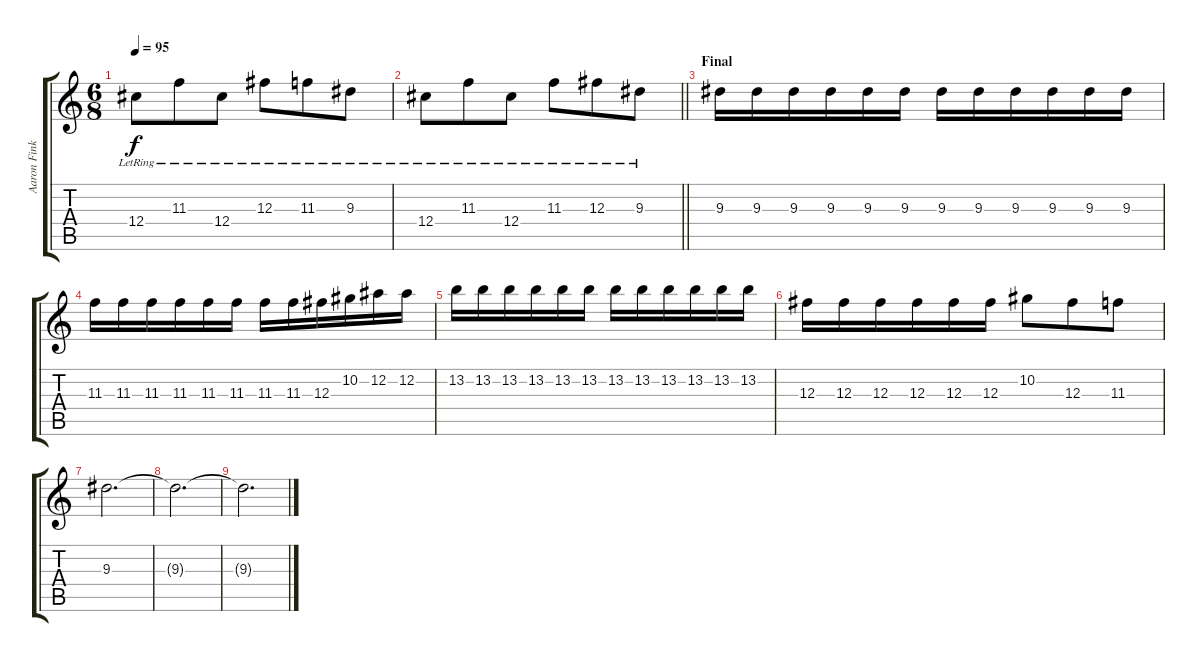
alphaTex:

\track ("Aaron Fink" "Aaron Fink") {instrument electricguitarjazz}
\staff {score tabs}
\tuning (Eb4 Bb3 Gb3 Db3 Ab2 Db2) {hide}
\ts (6 8)
\tempo 95
\clef g2
\ks c
12.4{lr}.8{dy f} 11.3{lr}.8 12.4{lr}.8 12.3{lr}.8 11.3{lr}.8 9.3{lr}.8 |
\barLineRight lightlight
12.4{lr}.8 11.3{lr}.8 12.4{lr}.8 11.3{lr}.8 12.3{lr}.8 9.3{lr}.8 |
\section ("" "Final")
9.3.16 9.3.16 9.3.16 9.3.16 9.3.16 9.3.16 9.3.16 9.3.16 9.3.16 9.3.16 9.3.16 9.3.16 |
11.3.16 11.3.16 11.3.16 11.3.16 11.3.16 11.3.16 11.3.16 11.3.16 12.3.16 10.2.16 12.2.16 12.2.16 |
13.2.16 13.2.16 13.2.16 13.2.16 13.2.16 13.2.16 13.2.16 13.2.16 13.2.16 13.2.16 13.2.16 13.2.16 |
12.3.16 12.3.16 12.3.16 12.3.16 12.3.16 12.3.16 10.2.8 12.3.8 11.3.8 |
9.3.2{d} |
9.3{t}.2{d} |
9.3{t}.2{d}
